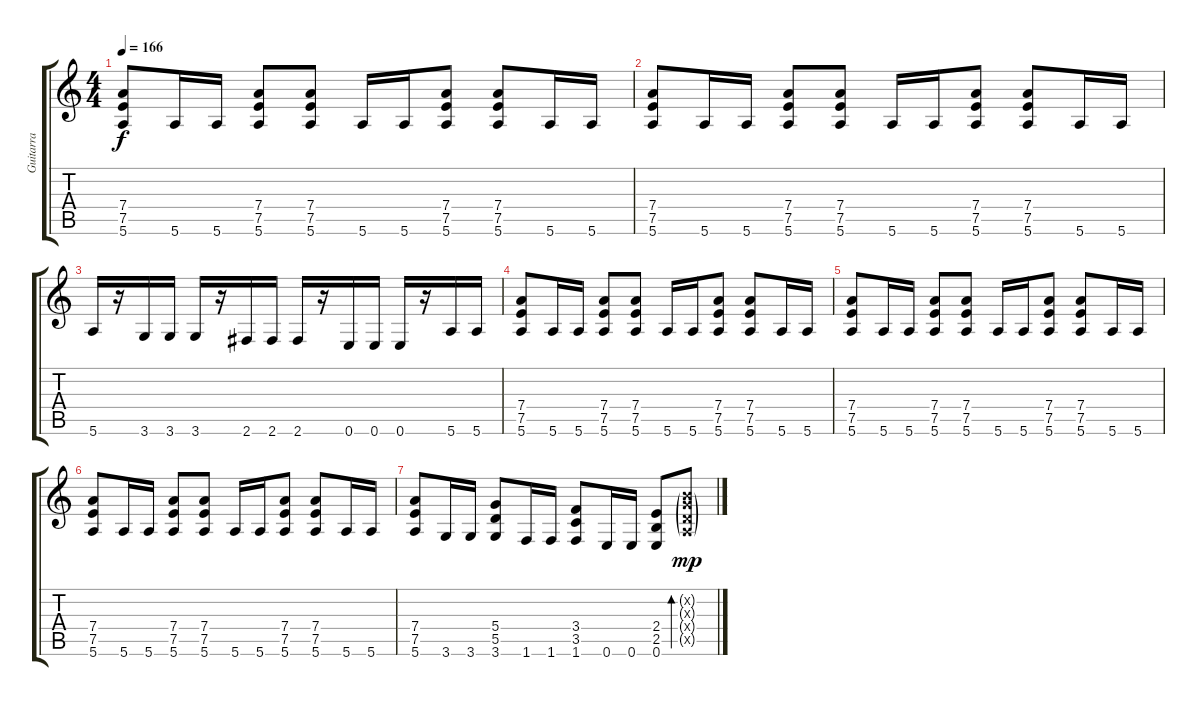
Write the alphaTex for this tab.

\track ("Guitarra" "Guitarra") {instrument distortionguitar}
\staff {score tabs}
\tuning (E4 B3 G3 D3 A2 E2) {hide}
\ts (4 4)
\tempo 166
\clef g2
\ks c
(7.4 7.5 5.6).8{dy f} 5.6.16 5.6.16 (7.4 7.5 5.6).8 (7.4 7.5 5.6).8 5.6.16 5.6.16 (7.4 7.5 5.6).8 (7.4 7.5 5.6).8 5.6.16 5.6.16 |
(7.4 7.5 5.6).8 5.6.16 5.6.16 (7.4 7.5 5.6).8 (7.4 7.5 5.6).8 5.6.16 5.6.16 (7.4 7.5 5.6).8 (7.4 7.5 5.6).8 5.6.16 5.6.16 |
5.6.16 r.16 3.6.16 3.6.16 3.6.16 r.16 2.6.16 2.6.16 2.6.16 r.16 0.6.16 0.6.16 0.6.16 r.16 5.6.16 5.6.16 |
(7.4 7.5 5.6).8 5.6.16 5.6.16 (7.4 7.5 5.6).8 (7.4 7.5 5.6).8 5.6.16 5.6.16 (7.4 7.5 5.6).8 (7.4 7.5 5.6).8 5.6.16 5.6.16 |
(7.4 7.5 5.6).8 5.6.16 5.6.16 (7.4 7.5 5.6).8 (7.4 7.5 5.6).8 5.6.16 5.6.16 (7.4 7.5 5.6).8 (7.4 7.5 5.6).8 5.6.16 5.6.16 |
(7.4 7.5 5.6).8 5.6.16 5.6.16 (7.4 7.5 5.6).8 (7.4 7.5 5.6).8 5.6.16 5.6.16 (7.4 7.5 5.6).8 (7.4 7.5 5.6).8 5.6.16 5.6.16 |
(7.4 7.5 5.6).8 3.6.16 3.6.16 (5.4 5.5 3.6).8 1.6.16 1.6.16 (3.4 3.5 1.6).8 0.6.16 0.6.16 (2.4 2.5 0.6).8 (0.2{g x} 0.3{g x} 0.4{g x} 0.5{g x}).8{bd 240 dy mp}
